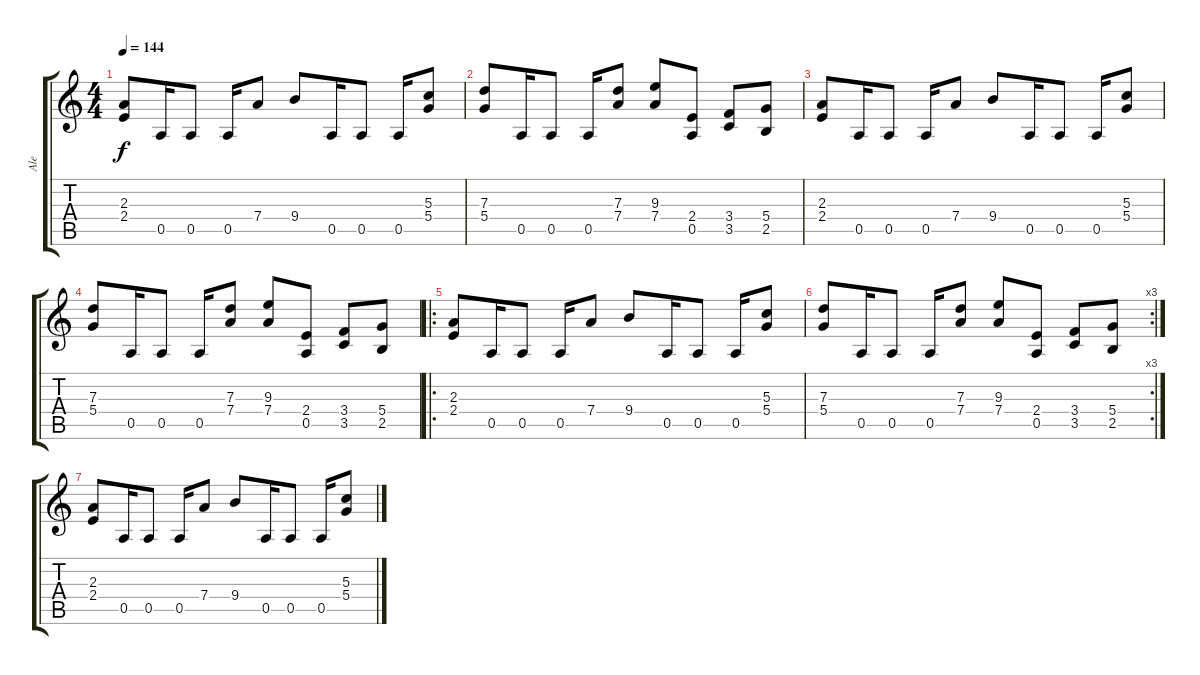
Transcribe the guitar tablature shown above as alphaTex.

\track ("Ale" "Ale") {instrument distortionguitar}
\staff {score tabs}
\tuning (E4 B3 G3 D3 A2 E2) {hide}
\ts (4 4)
\tempo 144
\clef g2
\ks c
(2.3 2.4).8{dy f} 0.5.16 0.5.8 0.5.16 7.4.8 9.4.8 0.5.16 0.5.8 0.5.16 (5.3 5.4).8 |
(7.3 5.4).8 0.5.16 0.5.8 0.5.16 (7.3 7.4).8 (9.3 7.4).8 (2.4 0.5).8 (3.4 3.5).8 (5.4 2.5).8 |
(2.3 2.4).8 0.5.16 0.5.8 0.5.16 7.4.8 9.4.8 0.5.16 0.5.8 0.5.16 (5.3 5.4).8 |
(7.3 5.4).8 0.5.16 0.5.8 0.5.16 (7.3 7.4).8 (9.3 7.4).8 (2.4 0.5).8 (3.4 3.5).8 (5.4 2.5).8 |
\ro
(2.3 2.4).8 0.5.16 0.5.8 0.5.16 7.4.8 9.4.8 0.5.16 0.5.8 0.5.16 (5.3 5.4).8 |
\rc 3
(7.3 5.4).8 0.5.16 0.5.8 0.5.16 (7.3 7.4).8 (9.3 7.4).8 (2.4 0.5).8 (3.4 3.5).8 (5.4 2.5).8 |
(2.3 2.4).8 0.5.16 0.5.8 0.5.16 7.4.8 9.4.8 0.5.16 0.5.8 0.5.16 (5.3 5.4).8
